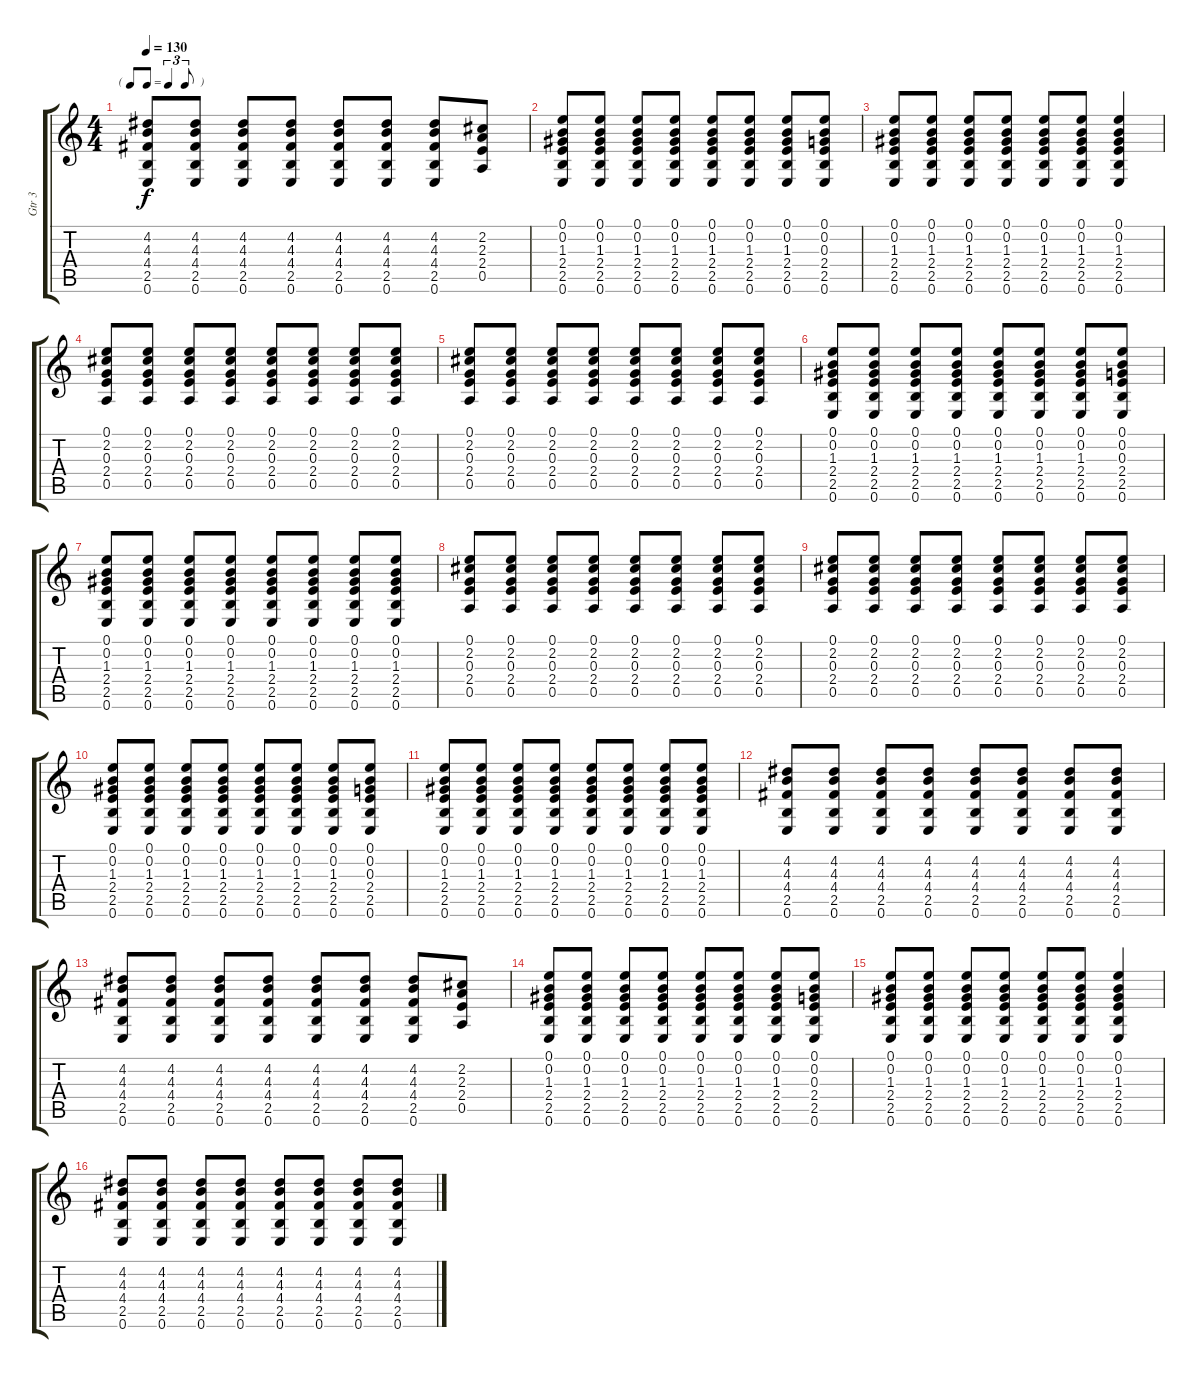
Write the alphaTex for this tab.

\track ("Gtr 3" "Gtr 3") {instrument acousticguitarnylon}
\staff {score tabs}
\tuning (E4 B3 G3 D3 A2 E2) {hide}
\ts (4 4)
\tf triplet8th
\tempo 130
\clef g2
\ks c
(4.2 4.3 4.4 2.5 0.6).8{dy f} (4.2 4.3 4.4 2.5 0.6).8 (4.2 4.3 4.4 2.5 0.6).8 (4.2 4.3 4.4 2.5 0.6).8 (4.2 4.3 4.4 2.5 0.6).8 (4.2 4.3 4.4 2.5 0.6).8 (4.2 4.3 4.4 2.5 0.6).8 (2.2 2.3 2.4 0.5).8 |
(0.1 0.2 1.3 2.4 2.5 0.6).8 (0.1 0.2 1.3 2.4 2.5 0.6).8 (0.1 0.2 1.3 2.4 2.5 0.6).8 (0.1 0.2 1.3 2.4 2.5 0.6).8 (0.1 0.2 1.3 2.4 2.5 0.6).8 (0.1 0.2 1.3 2.4 2.5 0.6).8 (0.1 0.2 1.3 2.4 2.5 0.6).8 (0.1 0.2 0.3 2.4 2.5 0.6).8 |
(0.1 0.2 1.3 2.4 2.5 0.6).8 (0.1 0.2 1.3 2.4 2.5 0.6).8 (0.1 0.2 1.3 2.4 2.5 0.6).8 (0.1 0.2 1.3 2.4 2.5 0.6).8 (0.1 0.2 1.3 2.4 2.5 0.6).8 (0.1 0.2 1.3 2.4 2.5 0.6).8 (0.1 0.2 1.3 2.4 2.5 0.6).4 |
(0.1 2.2 0.3 2.4 0.5).8 (0.1 2.2 0.3 2.4 0.5).8 (0.1 2.2 0.3 2.4 0.5).8 (0.1 2.2 0.3 2.4 0.5).8 (0.1 2.2 0.3 2.4 0.5).8 (0.1 2.2 0.3 2.4 0.5).8 (0.1 2.2 0.3 2.4 0.5).8 (0.1 2.2 0.3 2.4 0.5).8 |
(0.1 2.2 0.3 2.4 0.5).8 (0.1 2.2 0.3 2.4 0.5).8 (0.1 2.2 0.3 2.4 0.5).8 (0.1 2.2 0.3 2.4 0.5).8 (0.1 2.2 0.3 2.4 0.5).8 (0.1 2.2 0.3 2.4 0.5).8 (0.1 2.2 0.3 2.4 0.5).8 (0.1 2.2 0.3 2.4 0.5).8 |
(0.1 0.2 1.3 2.4 2.5 0.6).8 (0.1 0.2 1.3 2.4 2.5 0.6).8 (0.1 0.2 1.3 2.4 2.5 0.6).8 (0.1 0.2 1.3 2.4 2.5 0.6).8 (0.1 0.2 1.3 2.4 2.5 0.6).8 (0.1 0.2 1.3 2.4 2.5 0.6).8 (0.1 0.2 1.3 2.4 2.5 0.6).8 (0.1 0.2 0.3 2.4 2.5 0.6).8 |
(0.1 0.2 1.3 2.4 2.5 0.6).8 (0.1 0.2 1.3 2.4 2.5 0.6).8 (0.1 0.2 1.3 2.4 2.5 0.6).8 (0.1 0.2 1.3 2.4 2.5 0.6).8 (0.1 0.2 1.3 2.4 2.5 0.6).8 (0.1 0.2 1.3 2.4 2.5 0.6).8 (0.1 0.2 1.3 2.4 2.5 0.6).8 (0.1 0.2 1.3 2.4 2.5 0.6).8 |
(0.1 2.2 0.3 2.4 0.5).8 (0.1 2.2 0.3 2.4 0.5).8 (0.1 2.2 0.3 2.4 0.5).8 (0.1 2.2 0.3 2.4 0.5).8 (0.1 2.2 0.3 2.4 0.5).8 (0.1 2.2 0.3 2.4 0.5).8 (0.1 2.2 0.3 2.4 0.5).8 (0.1 2.2 0.3 2.4 0.5).8 |
(0.1 2.2 0.3 2.4 0.5).8 (0.1 2.2 0.3 2.4 0.5).8 (0.1 2.2 0.3 2.4 0.5).8 (0.1 2.2 0.3 2.4 0.5).8 (0.1 2.2 0.3 2.4 0.5).8 (0.1 2.2 0.3 2.4 0.5).8 (0.1 2.2 0.3 2.4 0.5).8 (0.1 2.2 0.3 2.4 0.5).8 |
(0.1 0.2 1.3 2.4 2.5 0.6).8 (0.1 0.2 1.3 2.4 2.5 0.6).8 (0.1 0.2 1.3 2.4 2.5 0.6).8 (0.1 0.2 1.3 2.4 2.5 0.6).8 (0.1 0.2 1.3 2.4 2.5 0.6).8 (0.1 0.2 1.3 2.4 2.5 0.6).8 (0.1 0.2 1.3 2.4 2.5 0.6).8 (0.1 0.2 0.3 2.4 2.5 0.6).8 |
(0.1 0.2 1.3 2.4 2.5 0.6).8 (0.1 0.2 1.3 2.4 2.5 0.6).8 (0.1 0.2 1.3 2.4 2.5 0.6).8 (0.1 0.2 1.3 2.4 2.5 0.6).8 (0.1 0.2 1.3 2.4 2.5 0.6).8 (0.1 0.2 1.3 2.4 2.5 0.6).8 (0.1 0.2 1.3 2.4 2.5 0.6).8 (0.1 0.2 1.3 2.4 2.5 0.6).8 |
(4.2 4.3 4.4 2.5 0.6).8 (4.2 4.3 4.4 2.5 0.6).8 (4.2 4.3 4.4 2.5 0.6).8 (4.2 4.3 4.4 2.5 0.6).8 (4.2 4.3 4.4 2.5 0.6).8 (4.2 4.3 4.4 2.5 0.6).8 (4.2 4.3 4.4 2.5 0.6).8 (4.2 4.3 4.4 2.5 0.6).8 |
(4.2 4.3 4.4 2.5 0.6).8 (4.2 4.3 4.4 2.5 0.6).8 (4.2 4.3 4.4 2.5 0.6).8 (4.2 4.3 4.4 2.5 0.6).8 (4.2 4.3 4.4 2.5 0.6).8 (4.2 4.3 4.4 2.5 0.6).8 (4.2 4.3 4.4 2.5 0.6).8 (2.2 2.3 2.4 0.5).8 |
(0.1 0.2 1.3 2.4 2.5 0.6).8 (0.1 0.2 1.3 2.4 2.5 0.6).8 (0.1 0.2 1.3 2.4 2.5 0.6).8 (0.1 0.2 1.3 2.4 2.5 0.6).8 (0.1 0.2 1.3 2.4 2.5 0.6).8 (0.1 0.2 1.3 2.4 2.5 0.6).8 (0.1 0.2 1.3 2.4 2.5 0.6).8 (0.1 0.2 0.3 2.4 2.5 0.6).8 |
(0.1 0.2 1.3 2.4 2.5 0.6).8 (0.1 0.2 1.3 2.4 2.5 0.6).8 (0.1 0.2 1.3 2.4 2.5 0.6).8 (0.1 0.2 1.3 2.4 2.5 0.6).8 (0.1 0.2 1.3 2.4 2.5 0.6).8 (0.1 0.2 1.3 2.4 2.5 0.6).8 (0.1 0.2 1.3 2.4 2.5 0.6).4 |
(4.2 4.3 4.4 2.5 0.6).8 (4.2 4.3 4.4 2.5 0.6).8 (4.2 4.3 4.4 2.5 0.6).8 (4.2 4.3 4.4 2.5 0.6).8 (4.2 4.3 4.4 2.5 0.6).8 (4.2 4.3 4.4 2.5 0.6).8 (4.2 4.3 4.4 2.5 0.6).8 (4.2 4.3 4.4 2.5 0.6).8
